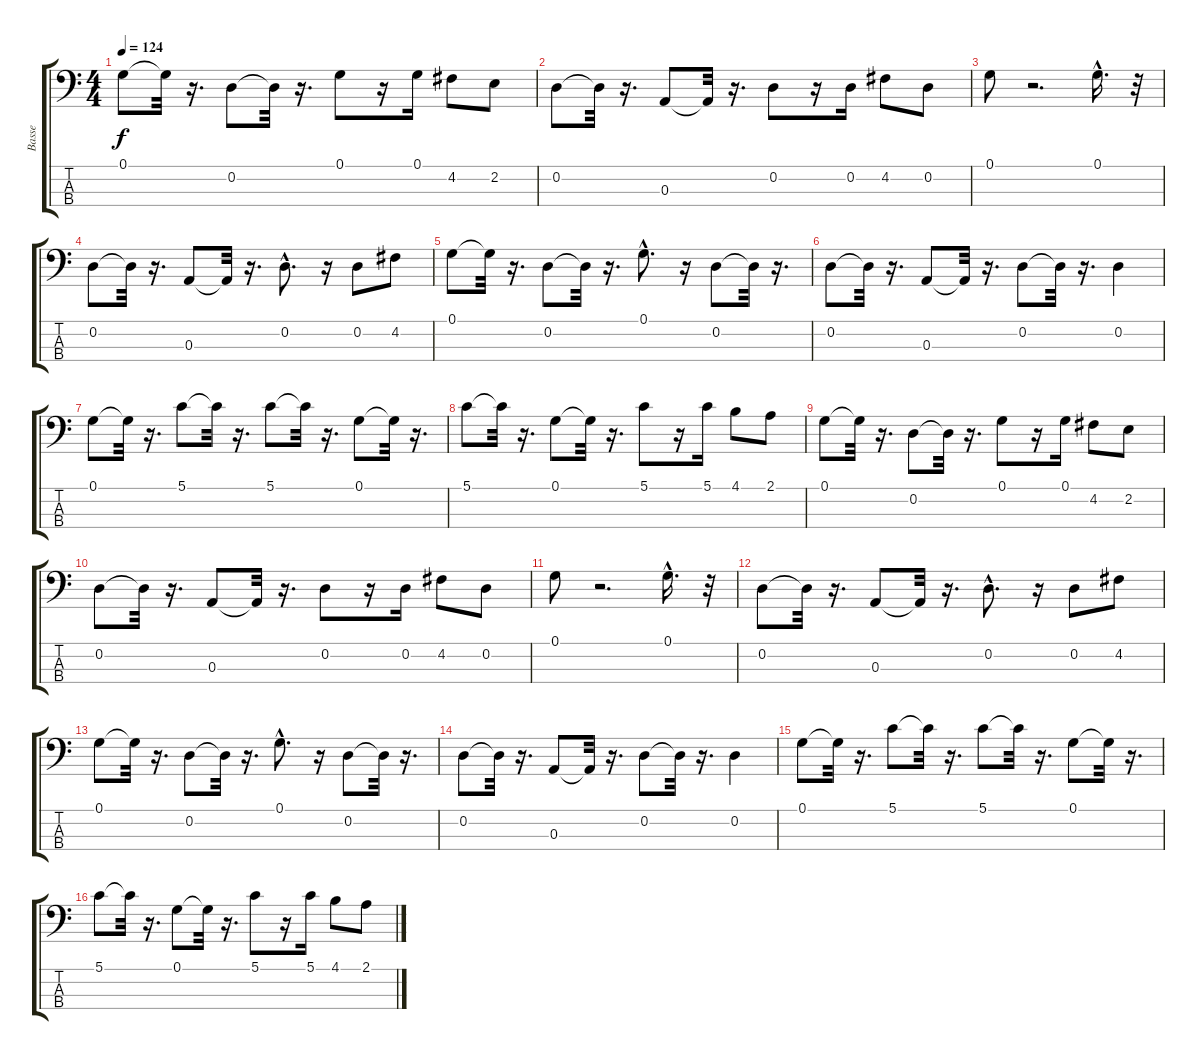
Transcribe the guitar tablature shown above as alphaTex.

\track ("Basse" "Basse") {instrument electricbassfinger}
\staff {score tabs}
\tuning (G2 D2 A1 E1) {hide}
\ts (4 4)
\tempo 124
\clef f4
\ks c
0.1.8{dy f} 0.1{t}.32 r.16{d} 0.2.8 0.2{t}.32 r.16{d} 0.1.8 r.16 0.1.16 4.2.8 2.2.8 |
0.2.8 0.2{t}.32 r.16{d} 0.3.8 0.3{t}.32 r.16{d} 0.2.8 r.16 0.2.16 4.2.8 0.2.8 |
0.1.8 r.2{d} 0.1{hac}.16{d} r.32 |
0.2.8 0.2{t}.32 r.16{d} 0.3.8 0.3{t}.32 r.16{d} 0.2{hac}.8{d} r.16 0.2.8 4.2.8 |
0.1.8 0.1{t}.32 r.16{d} 0.2.8 0.2{t}.32 r.16{d} 0.1{hac}.8{d} r.16 0.2.8 0.2{t}.32 r.16{d} |
0.2.8 0.2{t}.32 r.16{d} 0.3.8 0.3{t}.32 r.16{d} 0.2.8 0.2{t}.32 r.16{d} 0.2.4 |
0.1.8 0.1{t}.32 r.16{d} 5.1.8 5.1{t}.32 r.16{d} 5.1.8 5.1{t}.32 r.16{d} 0.1.8 0.1{t}.32 r.16{d} |
5.1.8 5.1{t}.32 r.16{d} 0.1.8 0.1{t}.32 r.16{d} 5.1.8 r.16 5.1.16 4.1.8 2.1.8 |
0.1.8 0.1{t}.32 r.16{d} 0.2.8 0.2{t}.32 r.16{d} 0.1.8 r.16 0.1.16 4.2.8 2.2.8 |
0.2.8 0.2{t}.32 r.16{d} 0.3.8 0.3{t}.32 r.16{d} 0.2.8 r.16 0.2.16 4.2.8 0.2.8 |
0.1.8 r.2{d} 0.1{hac}.16{d} r.32 |
0.2.8 0.2{t}.32 r.16{d} 0.3.8 0.3{t}.32 r.16{d} 0.2{hac}.8{d} r.16 0.2.8 4.2.8 |
0.1.8 0.1{t}.32 r.16{d} 0.2.8 0.2{t}.32 r.16{d} 0.1{hac}.8{d} r.16 0.2.8 0.2{t}.32 r.16{d} |
0.2.8 0.2{t}.32 r.16{d} 0.3.8 0.3{t}.32 r.16{d} 0.2.8 0.2{t}.32 r.16{d} 0.2.4 |
0.1.8 0.1{t}.32 r.16{d} 5.1.8 5.1{t}.32 r.16{d} 5.1.8 5.1{t}.32 r.16{d} 0.1.8 0.1{t}.32 r.16{d} |
5.1.8 5.1{t}.32 r.16{d} 0.1.8 0.1{t}.32 r.16{d} 5.1.8 r.16 5.1.16 4.1.8 2.1.8
